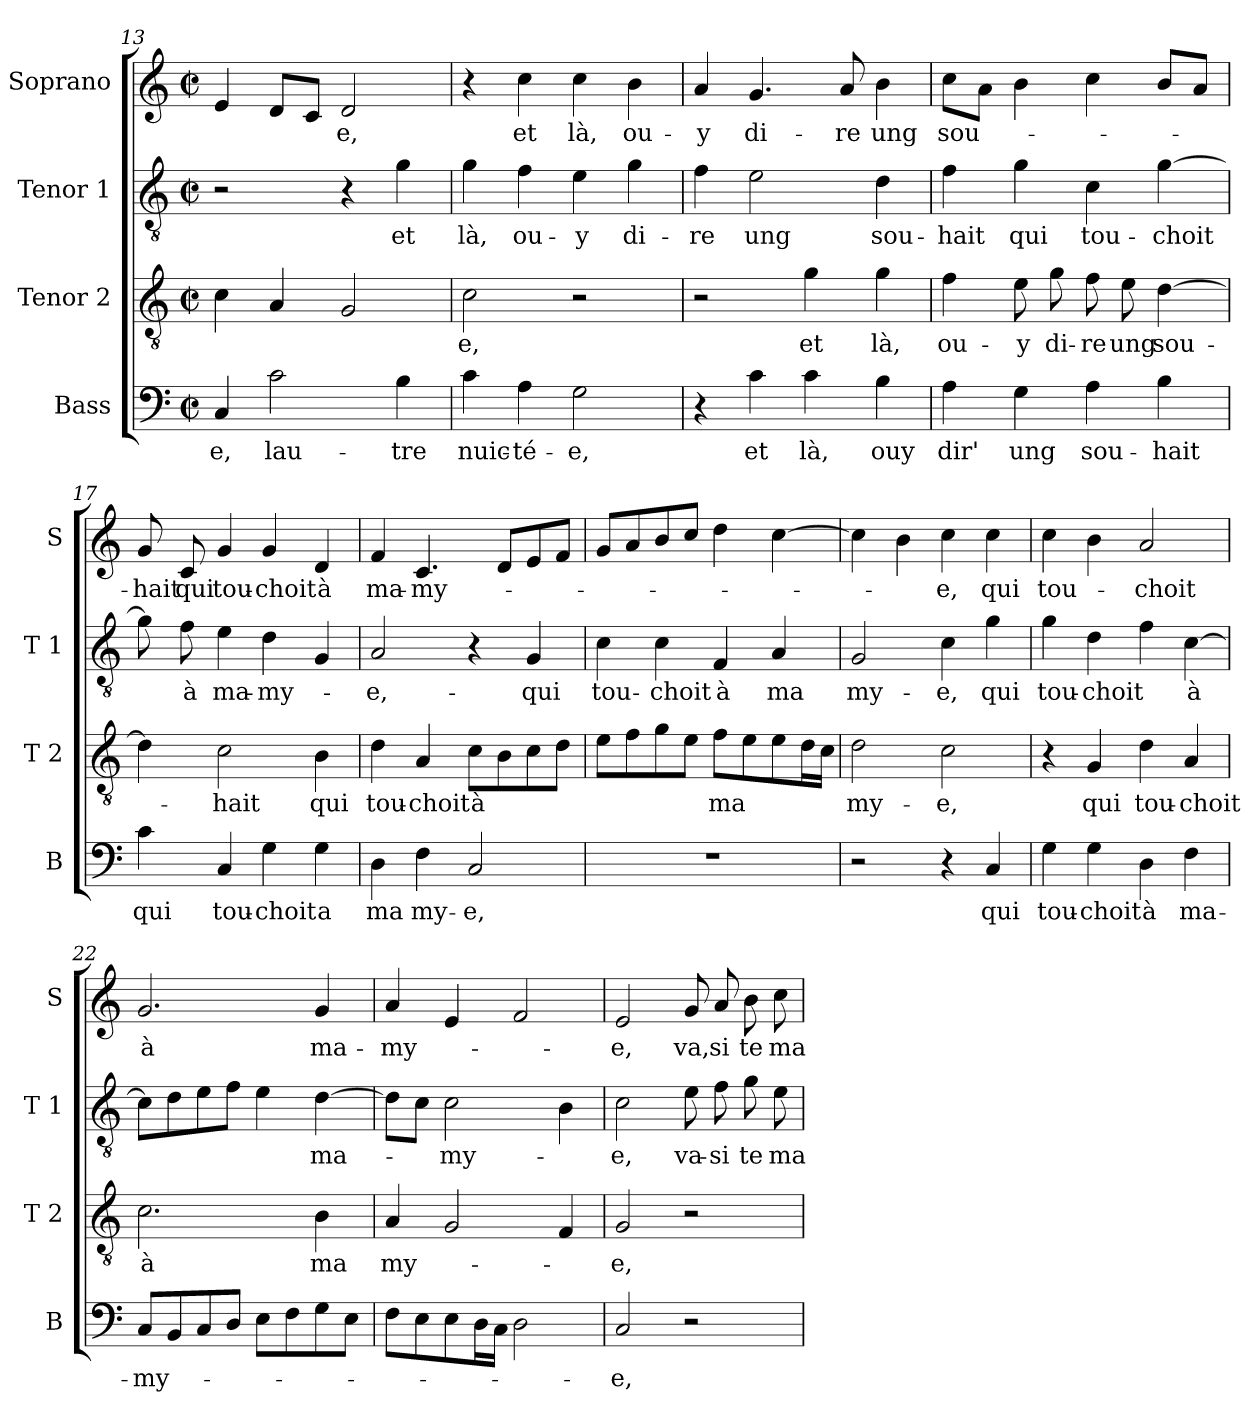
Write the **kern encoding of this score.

**kern	**text	**kern	**text	**kern	**text	**kern	**text
*part4	*part4	*part3	*part3	*part2	*part2	*part1	*part1
*staff4	*staff4	*staff3	*staff3	*staff2	*staff2	*staff1	*staff1
*I"Bass	*	*I"Tenor 2	*	*I"Tenor 1	*	*I"Soprano	*
*I'B	*	*I'T 2	*	*I'T 1	*	*I'S	*
*clefF4	*	*clefGv2	*	*clefGv2	*	*clefG2	*
*k[]	*	*k[]	*	*k[]	*	*k[]	*
*C:	*	*C:	*	*C:	*	*C:	*
*M2/2	*	*M2/2	*	*M2/2	*	*M2/2	*
*met(c|)	*	*met(c|)	*	*met(c|)	*	*met(c|)	*
=13	=13	=13	=13	=13	=13	=13	=13
!	!LO:LY:b	!	!	!	!	!	!
4C/	-e,	4c\	.	2r	.	4e/	.
!	!LO:LY:b	!	!	!	!	!	!
2c\	lau-	4A/	.	.	.	8d/L	.
.	.	.	.	.	.	8c/J	.
!	!	!	!	!	!	!	!LO:LY:b
.	.	2G/	.	4r	.	2d/	-e,
!	!LO:LY:b	!	!	!	!LO:LY:b	!	!
4B\	-tre	.	.	4g\	et	.	.
!!LO:PB:g=z
=14	=14	=14	=14	=14	=14	=14	=14
!	!LO:LY:b	!	!LO:LY:b	!	!LO:LY:b	!	!
4c\	nuic-	2c\	-e,	4g\	là,	4r	.
!	!LO:LY:b	!	!	!	!LO:LY:b	!	!LO:LY:b
4A\	-té-	.	.	4f\	ou-	4cc\	et
!	!LO:LY:b	!	!	!	!LO:LY:b	!	!LO:LY:b
2G\	-e,	2r	.	4e\	-y	4cc\	là,
!	!	!	!	!	!LO:LY:b	!	!LO:LY:b
.	.	.	.	4g\	di-	4b\	ou-
=15	=15	=15	=15	=15	=15	=15	=15
!	!	!	!	!	!LO:LY:b	!	!LO:LY:b
4r	.	2r	.	4f\	-re	4a/	-y
!	!LO:LY:b	!	!	!	!LO:LY:b	!	!LO:LY:b
4c\	et	.	.	2e\	ung	4.g/	di-
!	!LO:LY:b	!	!LO:LY:b	!	!	!	!
4c\	là,	4g\	et	.	.	.	.
!	!	!	!	!	!	!	!LO:LY:b
.	.	.	.	.	.	8a/	-re
!	!LO:LY:b	!	!LO:LY:b	!	!LO:LY:b	!	!LO:LY:b
4B\	ouy	4g\	là,	4d\	sou-	4b\	ung
=16	=16	=16	=16	=16	=16	=16	=16
!	!LO:LY:b	!	!LO:LY:b	!	!LO:LY:b	!	!LO:LY:b
4A\	dir'	4f\	ou-	4f\	-hait	8cc\L	sou-
.	.	.	.	.	.	8a\J	.
!	!LO:LY:b	!	!LO:LY:b	!	!LO:LY:b	!	!
4G\	ung	8e\	-y	4g\	qui	4b\	.
!	!	!	!LO:LY:b	!	!	!	!
.	.	8g\	di-	.	.	.	.
!	!LO:LY:b	!	!LO:LY:b	!	!LO:LY:b	!	!
4A\	sou-	8f\	-re	4c\	tou-	4cc\	.
!	!	!	!LO:LY:b	!	!	!	!
.	.	8e\	ung	.	.	.	.
!	!LO:LY:b	!	!LO:LY:b	!	!LO:LY:b	!	!
4B\	-hait	[4d\	sou-	[4g\	-choit	8b/L	.
.	.	.	.	.	.	8a/J	.
=17	=17	=17	=17	=17	=17	=17	=17
!	!LO:LY:b	!	!	!	!	!	!LO:LY:b
4c\	qui	4d\]	.	8g\]	.	8g/	-hait
!	!	!	!	!	!LO:LY:b	!	!LO:LY:b
.	.	.	.	8f\	à	8c/	qui
!	!LO:LY:b	!	!LO:LY:b	!	!LO:LY:b	!	!LO:LY:b
4C/	tou-	2c\	-hait	4e\	ma-	4g/	tou-
!	!LO:LY:b	!	!	!	!LO:LY:b	!	!LO:LY:b
4G\	-choit	.	.	4d\	-my-	4g/	-choit
!	!LO:LY:b	!	!LO:LY:b	!	!	!	!LO:LY:b
4G\	a	4B\	qui	4G/	.	4d/	à
=18	=18	=18	=18	=18	=18	=18	=18
!	!LO:LY:b	!	!LO:LY:b	!	!LO:LY:b	!	!LO:LY:b
4D\	ma	4d\	tou-	2A/	-e,-	4f/	ma-
!	!LO:LY:b	!	!LO:LY:b	!	!	!	!LO:LY:b
4F\	my-	4A/	-choit	.	.	4.c/	-my-
!	!LO:LY:b	!	!LO:LY:b	!	!	!	!
2C/	-e,	8c\L	à	4r	.	.	.
.	.	8B\	.	.	.	8d/L	.
!	!	!	!	!	!LO:LY:b	!	!
.	.	8c\	.	4G/	-qui	8e/	.
.	.	8d\J	.	.	.	8f/J	.
!!LO:LB:g=z
=19	=19	=19	=19	=19	=19	=19	=19
!	!	!	!	!	!LO:LY:b	!	!
1r	.	8e\L	.	4c\	tou-	8g/L	.
.	.	8f\	.	.	.	8a/	.
!	!	!	!	!	!LO:LY:b	!	!
.	.	8g\	.	4c\	-choit	8b/	.
.	.	8e\J	.	.	.	8cc/J	.
!	!	!	!LO:LY:b	!	!LO:LY:b	!	!
.	.	8f\L	ma	4F/	à	4dd\	.
.	.	8e\	.	.	.	.	.
!	!	!	!	!	!LO:LY:b	!	!
.	.	8e\	.	4A/	ma	[4cc\	.
.	.	16d\L	.	.	.	.	.
.	.	16c\JJ	.	.	.	.	.
=20	=20	=20	=20	=20	=20	=20	=20
!	!	!	!LO:LY:b	!	!LO:LY:b	!	!
2r	.	2d\	my-	2G/	my-	4cc\]	.
.	.	.	.	.	.	4b\	.
!	!	!	!LO:LY:b	!	!LO:LY:b	!	!LO:LY:b
4r	.	2c\	-e,	4c\	-e,	4cc\	-e,
!	!LO:LY:b	!	!	!	!LO:LY:b	!	!LO:LY:b
4C/	qui	.	.	4g\	qui	4cc\	qui
=21	=21	=21	=21	=21	=21	=21	=21
!	!LO:LY:b	!	!	!	!LO:LY:b	!	!LO:LY:b
4G\	tou-	4r	.	4g\	tou-	4cc\	tou-
!	!LO:LY:b	!	!LO:LY:b	!	!LO:LY:b	!	!
4G\	-choit	4G/	qui	4d\	-choit	4b\	.
!	!LO:LY:b	!	!LO:LY:b	!	!	!	!LO:LY:b
4D\	à	4d\	tou-	4f\	.	2a/	-choit
!	!LO:LY:b	!	!LO:LY:b	!	!LO:LY:b	!	!
4F\	ma-	4A/	-choit	[4c\	à	.	.
=22	=22	=22	=22	=22	=22	=22	=22
!	!LO:LY:b	!	!LO:LY:b	!	!	!	!LO:LY:b
8C/L	-my-	2.c\	à	8c\L]	.	2.g/	à
8BB/	.	.	.	8d\	.	.	.
8C/	.	.	.	8e\	.	.	.
8D/J	.	.	.	8f\J	.	.	.
8E\L	.	.	.	4e\	.	.	.
8F\	.	.	.	.	.	.	.
!	!	!	!LO:LY:b	!	!LO:LY:b	!	!LO:LY:b
8G\	.	4B\	ma	[4d\	ma-	4g/	ma-
8E\J	.	.	.	.	.	.	.
=23	=23	=23	=23	=23	=23	=23	=23
!	!	!	!LO:LY:b	!	!	!	!LO:LY:b
8F\L	.	4A/	my-	8d\L]	.	4a/	-my-
8E\	.	.	.	8c\J	.	.	.
!	!	!	!	!	!LO:LY:b	!	!
8E\	.	2G/	.	2c\	-my-	4e/	.
16D\L	.	.	.	.	.	.	.
16C\JJ	.	.	.	.	.	.	.
2D\	.	.	.	.	.	2f/	.
.	.	4F/	.	4B\	.	.	.
!!LO:LB:g=z
=24	=24	=24	=24	=24	=24	=24	=24
!	!LO:LY:b	!	!LO:LY:b	!	!LO:LY:b	!	!LO:LY:b
2C/	-e,	2G/	-e,	2c\	-e,	2e/	-e,
!	!	!	!	!	!LO:LY:b	!	!LO:LY:b
2r	.	2r	.	8e\	va-	8g/	va,
!	!	!	!	!	!LO:LY:b	!	!LO:LY:b
.	.	.	.	8f\	-si	8a/	si
!	!	!	!	!	!LO:LY:b	!	!LO:LY:b
.	.	.	.	8g\	te	8b\	te
!	!	!	!	!	!LO:LY:b	!	!LO:LY:b
.	.	.	.	8e\	ma-	8cc\	ma-
=	=	=	=	=	=	=	=
*-	*-	*-	*-	*-	*-	*-	*-
